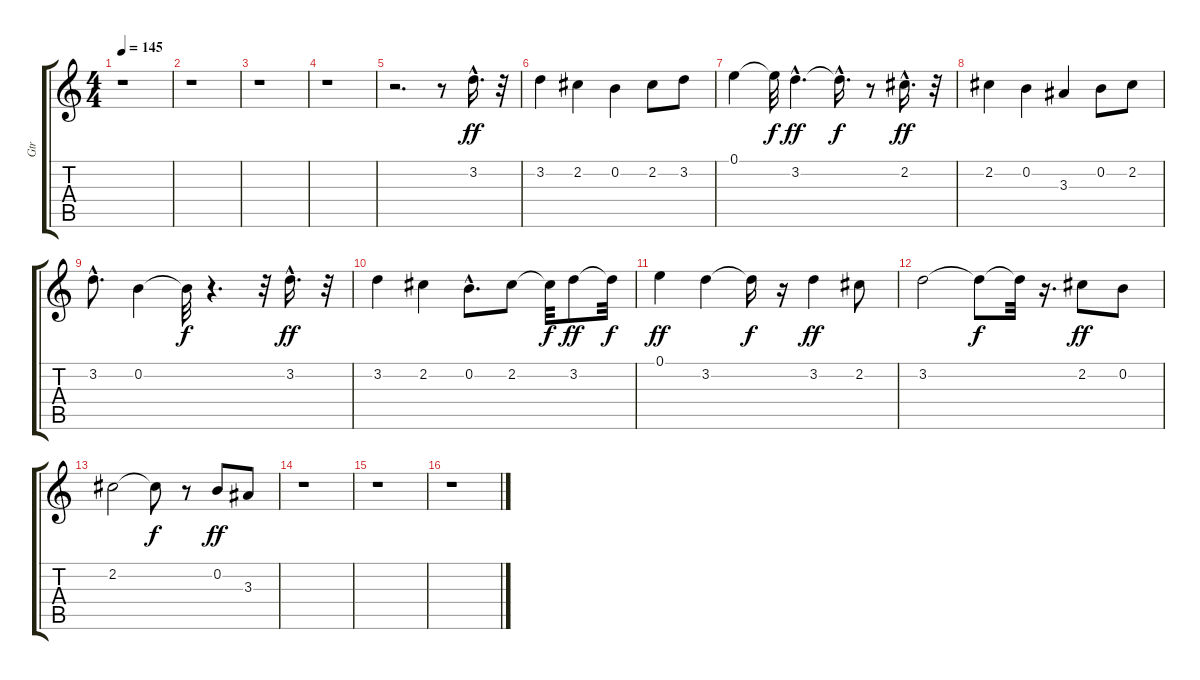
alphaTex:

\track ("Gtr" "Gtr") {instrument acousticguitarnylon}
\staff {score tabs}
\tuning (E4 B3 G3 D3 A2 E2) {hide}
\ts (4 4)
\tempo 145
\clef g2
\ks c
r.1{dy f} |
r.1 |
r.1 |
r.1 |
r.2{d} r.8 3.2{hac}.16{d dy ff} r.32 |
3.2.4 2.2.4 0.2.4 2.2.8 3.2.8 |
0.1.4 0.1{t}.32{dy f} 3.2{hac}.4{d dy ff} 3.2{hac t}.16{d dy f} r.8 2.2{hac}.16{d dy ff} r.32 |
2.2.4 0.2.4 3.3.4 0.2.8 2.2.8 |
3.2{hac}.8{d} 0.2.4 0.2{t}.32{dy f} r.4{d} r.32 3.2{hac}.16{d dy ff} r.32 |
3.2.4 2.2.4 0.2{hac}.8{d} 2.2.8 2.2{t}.32{dy f} 3.2.8{dy ff} 3.2{t}.32{dy f} |
0.1.4{dy ff} 3.2.4 3.2{t}.16{dy f} r.16 3.2.4{dy ff} 2.2.8 |
3.2.2 3.2{t}.8{dy f} 3.2{t}.32 r.16{d} 2.2.8{dy ff} 0.2.8 |
2.2.2 2.2{t}.8{dy f} r.8 0.2.8{dy ff} 3.3.8 |
r.1 |
r.1 |
r.1
